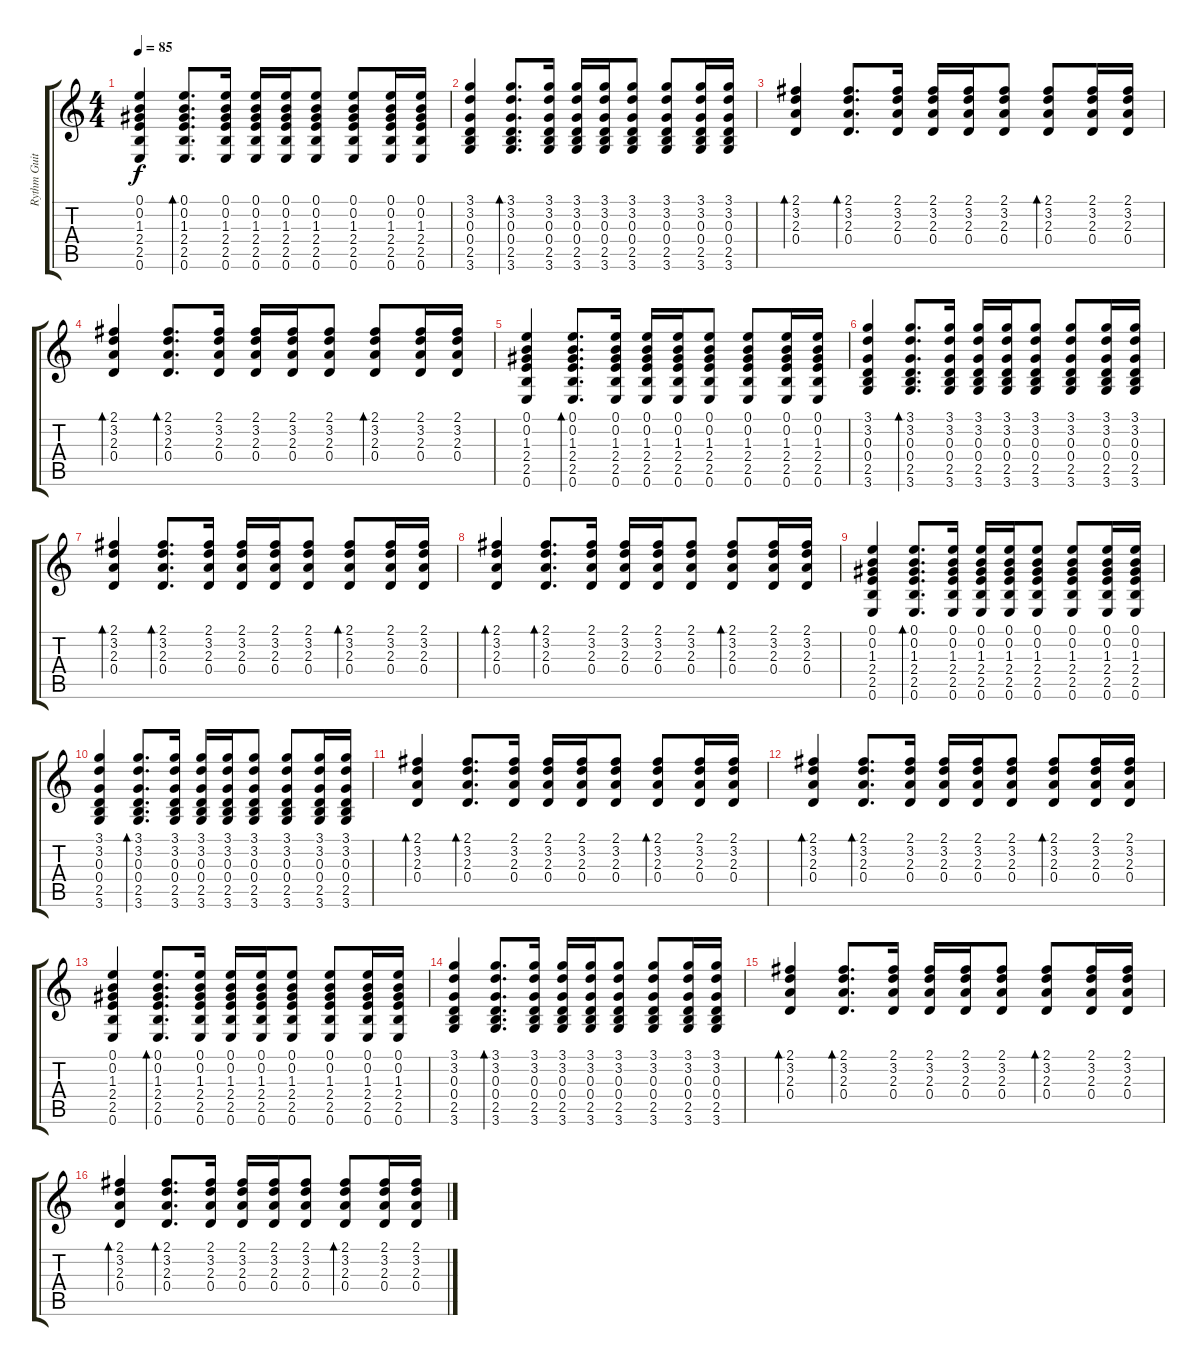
\track ("Rythm Guitar 2" "Rythm Guit") {instrument overdrivenguitar}
\staff {score tabs}
\tuning (E4 B3 G3 D3 A2 E2) {hide}
\ts (4 4)
\tempo 85
\clef g2
\ks c
(0.1 0.2 1.3 2.4 2.5 0.6).4{dy f} (0.1 0.2 1.3 2.4 2.5 0.6).8{d bd 60} (0.1 0.2 1.3 2.4 2.5 0.6).16 (0.1 0.2 1.3 2.4 2.5 0.6).16 (0.1 0.2 1.3 2.4 2.5 0.6).16 (0.1 0.2 1.3 2.4 2.5 0.6).8 (0.1 0.2 1.3 2.4 2.5 0.6).8 (0.1 0.2 1.3 2.4 2.5 0.6).16 (0.1 0.2 1.3 2.4 2.5 0.6).16 |
(3.1 3.2 0.3 0.4 2.5 3.6).4 (3.1 3.2 0.3 0.4 2.5 3.6).8{d bd 60} (3.1 3.2 0.3 0.4 2.5 3.6).16 (3.1 3.2 0.3 0.4 2.5 3.6).16 (3.1 3.2 0.3 0.4 2.5 3.6).16 (3.1 3.2 0.3 0.4 2.5 3.6).8 (3.1 3.2 0.3 0.4 2.5 3.6).8 (3.1 3.2 0.3 0.4 2.5 3.6).16 (3.1 3.2 0.3 0.4 2.5 3.6).16 |
(2.1 3.2 2.3 0.4).4{bd 120} (2.1 3.2 2.3 0.4).8{d bd 60} (2.1 3.2 2.3 0.4).16 (2.1 3.2 2.3 0.4).16 (2.1 3.2 2.3 0.4).16 (2.1 3.2 2.3 0.4).8 (2.1 3.2 2.3 0.4).8{bd 60} (2.1 3.2 2.3 0.4).16 (2.1 3.2 2.3 0.4).16 |
(2.1 3.2 2.3 0.4).4{bd 120 volume 10} (2.1 3.2 2.3 0.4).8{d bd 60} (2.1 3.2 2.3 0.4).16 (2.1 3.2 2.3 0.4).16 (2.1 3.2 2.3 0.4).16 (2.1 3.2 2.3 0.4).8 (2.1 3.2 2.3 0.4).8{bd 60} (2.1 3.2 2.3 0.4).16 (2.1 3.2 2.3 0.4).16 |
(0.1 0.2 1.3 2.4 2.5 0.6).4 (0.1 0.2 1.3 2.4 2.5 0.6).8{d bd 60} (0.1 0.2 1.3 2.4 2.5 0.6).16 (0.1 0.2 1.3 2.4 2.5 0.6).16 (0.1 0.2 1.3 2.4 2.5 0.6).16 (0.1 0.2 1.3 2.4 2.5 0.6).8 (0.1 0.2 1.3 2.4 2.5 0.6).8 (0.1 0.2 1.3 2.4 2.5 0.6).16 (0.1 0.2 1.3 2.4 2.5 0.6).16 |
(3.1 3.2 0.3 0.4 2.5 3.6).4 (3.1 3.2 0.3 0.4 2.5 3.6).8{d bd 60} (3.1 3.2 0.3 0.4 2.5 3.6).16 (3.1 3.2 0.3 0.4 2.5 3.6).16 (3.1 3.2 0.3 0.4 2.5 3.6).16 (3.1 3.2 0.3 0.4 2.5 3.6).8 (3.1 3.2 0.3 0.4 2.5 3.6).8 (3.1 3.2 0.3 0.4 2.5 3.6).16 (3.1 3.2 0.3 0.4 2.5 3.6).16 |
(2.1 3.2 2.3 0.4).4{bd 120} (2.1 3.2 2.3 0.4).8{d bd 60} (2.1 3.2 2.3 0.4).16 (2.1 3.2 2.3 0.4).16 (2.1 3.2 2.3 0.4).16 (2.1 3.2 2.3 0.4).8 (2.1 3.2 2.3 0.4).8{bd 60} (2.1 3.2 2.3 0.4).16 (2.1 3.2 2.3 0.4).16 |
(2.1 3.2 2.3 0.4).4{bd 120 volume 10} (2.1 3.2 2.3 0.4).8{d bd 60} (2.1 3.2 2.3 0.4).16 (2.1 3.2 2.3 0.4).16 (2.1 3.2 2.3 0.4).16 (2.1 3.2 2.3 0.4).8 (2.1 3.2 2.3 0.4).8{bd 60} (2.1 3.2 2.3 0.4).16 (2.1 3.2 2.3 0.4).16 |
(0.1 0.2 1.3 2.4 2.5 0.6).4 (0.1 0.2 1.3 2.4 2.5 0.6).8{d bd 60} (0.1 0.2 1.3 2.4 2.5 0.6).16 (0.1 0.2 1.3 2.4 2.5 0.6).16 (0.1 0.2 1.3 2.4 2.5 0.6).16 (0.1 0.2 1.3 2.4 2.5 0.6).8 (0.1 0.2 1.3 2.4 2.5 0.6).8 (0.1 0.2 1.3 2.4 2.5 0.6).16 (0.1 0.2 1.3 2.4 2.5 0.6).16 |
(3.1 3.2 0.3 0.4 2.5 3.6).4 (3.1 3.2 0.3 0.4 2.5 3.6).8{d bd 60} (3.1 3.2 0.3 0.4 2.5 3.6).16 (3.1 3.2 0.3 0.4 2.5 3.6).16 (3.1 3.2 0.3 0.4 2.5 3.6).16 (3.1 3.2 0.3 0.4 2.5 3.6).8 (3.1 3.2 0.3 0.4 2.5 3.6).8 (3.1 3.2 0.3 0.4 2.5 3.6).16 (3.1 3.2 0.3 0.4 2.5 3.6).16 |
(2.1 3.2 2.3 0.4).4{bd 120} (2.1 3.2 2.3 0.4).8{d bd 60} (2.1 3.2 2.3 0.4).16 (2.1 3.2 2.3 0.4).16 (2.1 3.2 2.3 0.4).16 (2.1 3.2 2.3 0.4).8 (2.1 3.2 2.3 0.4).8{bd 60} (2.1 3.2 2.3 0.4).16 (2.1 3.2 2.3 0.4).16 |
(2.1 3.2 2.3 0.4).4{bd 120 volume 10} (2.1 3.2 2.3 0.4).8{d bd 60} (2.1 3.2 2.3 0.4).16 (2.1 3.2 2.3 0.4).16 (2.1 3.2 2.3 0.4).16 (2.1 3.2 2.3 0.4).8 (2.1 3.2 2.3 0.4).8{bd 60} (2.1 3.2 2.3 0.4).16 (2.1 3.2 2.3 0.4).16 |
(0.1 0.2 1.3 2.4 2.5 0.6).4 (0.1 0.2 1.3 2.4 2.5 0.6).8{d bd 60} (0.1 0.2 1.3 2.4 2.5 0.6).16 (0.1 0.2 1.3 2.4 2.5 0.6).16 (0.1 0.2 1.3 2.4 2.5 0.6).16 (0.1 0.2 1.3 2.4 2.5 0.6).8 (0.1 0.2 1.3 2.4 2.5 0.6).8 (0.1 0.2 1.3 2.4 2.5 0.6).16 (0.1 0.2 1.3 2.4 2.5 0.6).16 |
(3.1 3.2 0.3 0.4 2.5 3.6).4 (3.1 3.2 0.3 0.4 2.5 3.6).8{d bd 60} (3.1 3.2 0.3 0.4 2.5 3.6).16 (3.1 3.2 0.3 0.4 2.5 3.6).16 (3.1 3.2 0.3 0.4 2.5 3.6).16 (3.1 3.2 0.3 0.4 2.5 3.6).8 (3.1 3.2 0.3 0.4 2.5 3.6).8 (3.1 3.2 0.3 0.4 2.5 3.6).16 (3.1 3.2 0.3 0.4 2.5 3.6).16 |
(2.1 3.2 2.3 0.4).4{bd 120} (2.1 3.2 2.3 0.4).8{d bd 60} (2.1 3.2 2.3 0.4).16 (2.1 3.2 2.3 0.4).16 (2.1 3.2 2.3 0.4).16 (2.1 3.2 2.3 0.4).8 (2.1 3.2 2.3 0.4).8{bd 60} (2.1 3.2 2.3 0.4).16 (2.1 3.2 2.3 0.4).16 |
(2.1 3.2 2.3 0.4).4{bd 120 volume 10} (2.1 3.2 2.3 0.4).8{d bd 60} (2.1 3.2 2.3 0.4).16 (2.1 3.2 2.3 0.4).16 (2.1 3.2 2.3 0.4).16 (2.1 3.2 2.3 0.4).8 (2.1 3.2 2.3 0.4).8{bd 60} (2.1 3.2 2.3 0.4).16 (2.1 3.2 2.3 0.4).16
